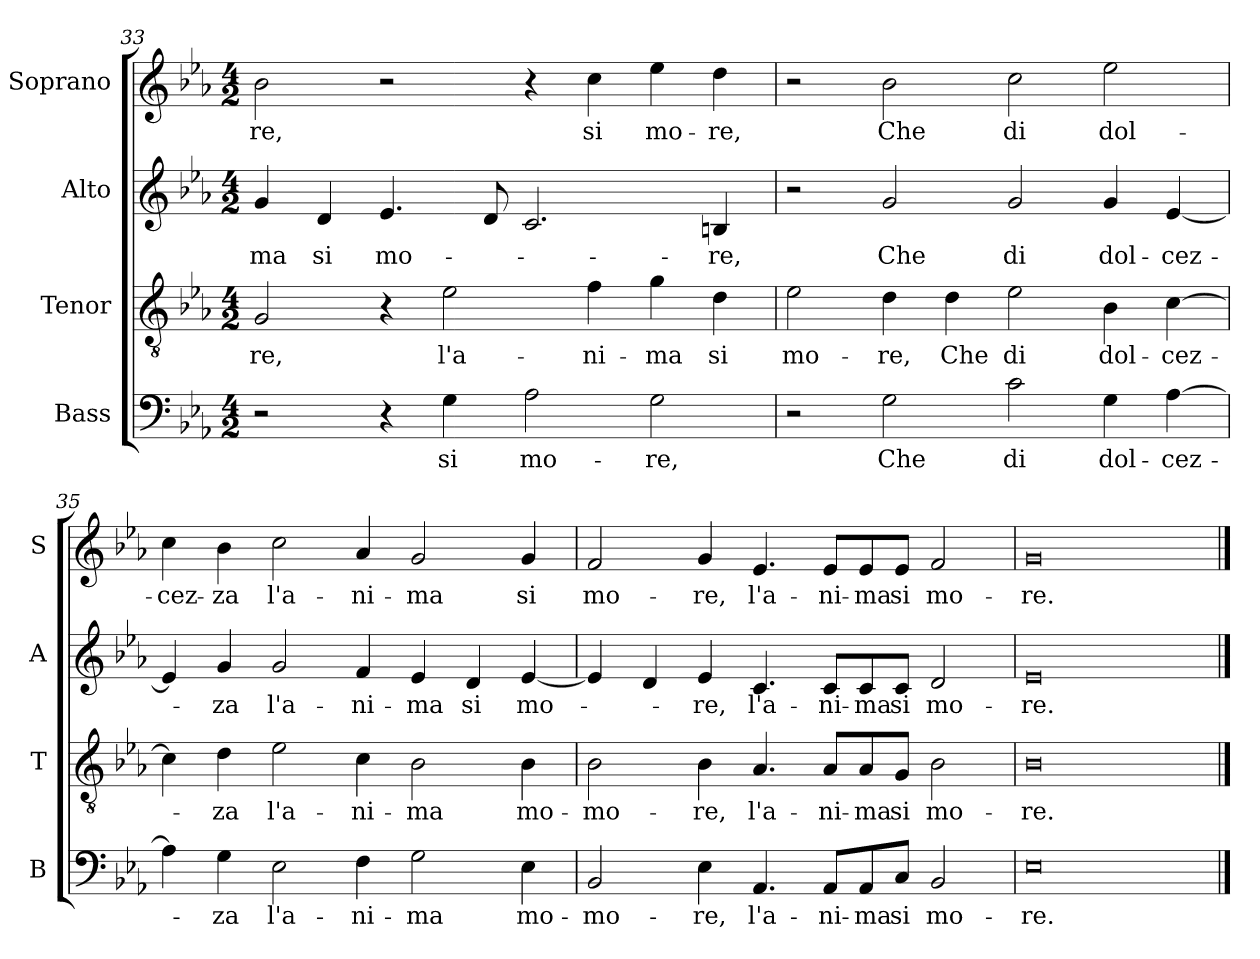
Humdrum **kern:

**kern	**text	**kern	**text	**kern	**text	**kern	**text
*part4	*part4	*part3	*part3	*part2	*part2	*part1	*part1
*staff4	*staff4	*staff3	*staff3	*staff2	*staff2	*staff1	*staff1
*I"Bass	*	*I"Tenor	*	*I"Alto	*	*I"Soprano	*
*I'B	*	*I'T	*	*I'A	*	*I'S	*
*clefF4	*	*clefGv2	*	*clefG2	*	*clefG2	*
*k[b-e-a-]	*	*k[b-e-a-]	*	*k[b-e-a-]	*	*k[b-e-a-]	*
*E-:	*	*E-:	*	*E-:	*	*E-:	*
*M4/2	*	*M4/2	*	*M4/2	*	*M4/2	*
=33	=33	=33	=33	=33	=33	=33	=33
!	!	!	!LO:LY:b	!	!LO:LY:b	!	!LO:LY:b
2r	.	2G/	-re,	4g/	-ma	2b-\	-re,
!	!	!	!	!	!LO:LY:b	!	!
.	.	.	.	4d/	si	.	.
!	!	!	!	!	!LO:LY:b	!	!
4r	.	4r	.	4.e-/	mo-	2r	.
!	!LO:LY:b	!	!LO:LY:b	!	!	!	!
4G\	si	2e-\	l'a-	.	.	.	.
.	.	.	.	8d/	.	.	.
!	!LO:LY:b	!	!	!	!	!	!
2A-\	mo-	.	.	2.c/	.	4r	.
!	!	!	!LO:LY:b	!	!	!	!LO:LY:b
.	.	4f\	-ni-	.	.	4cc\	si
!	!LO:LY:b	!	!LO:LY:b	!	!	!	!LO:LY:b
2G\	-re,	4g\	-ma	.	.	4ee-\	mo-
!	!	!	!LO:LY:b	!	!LO:LY:b	!	!LO:LY:b
.	.	4d\	si	4Bn/	-re,	4dd\	-re,
!!LO:LB:g=z
=34	=34	=34	=34	=34	=34	=34	=34
!	!	!	!LO:LY:b	!	!	!	!
2r	.	2e-\	mo-	2r	.	2r	.
!	!LO:LY:b	!	!LO:LY:b	!	!LO:LY:b	!	!LO:LY:b
2G\	Che	4d\	-re,	2g/	Che	2b-\	Che
!	!	!	!LO:LY:b	!	!	!	!
.	.	4d\	Che	.	.	.	.
!	!LO:LY:b	!	!LO:LY:b	!	!LO:LY:b	!	!LO:LY:b
2c\	di	2e-\	di	2g/	di	2cc\	di
!	!LO:LY:b	!	!LO:LY:b	!	!LO:LY:b	!	!LO:LY:b
4G\	dol-	4B-\	dol-	4g/	dol-	2ee-\	dol-
!	!LO:LY:b	!	!LO:LY:b	!	!LO:LY:b	!	!
[4A-\	-cez-	[4c\	-cez-	[4e-/	-cez-	.	.
=35	=35	=35	=35	=35	=35	=35	=35
!	!	!	!	!	!	!	!LO:LY:b
4A-\]	.	4c\]	.	4e-/]	.	4cc\	-cez-
!	!LO:LY:b	!	!LO:LY:b	!	!LO:LY:b	!	!LO:LY:b
4G\	-za	4d\	-za	4g/	-za	4b-\	-za
!	!LO:LY:b	!	!LO:LY:b	!	!LO:LY:b	!	!LO:LY:b
2E-\	l'a-	2e-\	l'a-	2g/	l'a-	2cc\	l'a-
!	!LO:LY:b	!	!LO:LY:b	!	!LO:LY:b	!	!LO:LY:b
4F\	-ni-	4c\	-ni-	4f/	-ni-	4a-/	-ni-
!	!LO:LY:b	!	!LO:LY:b	!	!LO:LY:b	!	!LO:LY:b
2G\	-ma	2B-\	-ma	4e-/	-ma	2g/	-ma
!	!	!	!	!	!LO:LY:b	!	!
.	.	.	.	4d/	si	.	.
!	!LO:LY:b	!	!LO:LY:b	!	!LO:LY:b	!	!LO:LY:b
4E-\	mo-	4B-\	mo-	[4e-/	mo-	4g/	si
=36	=36	=36	=36	=36	=36	=36	=36
!	!LO:LY:b	!	!LO:LY:b	!	!	!	!LO:LY:b
2BB-/	-mo-	2B-\	-mo-	4e-/]	.	2f/	mo-
.	.	.	.	4d/	.	.	.
!	!LO:LY:b	!	!LO:LY:b	!	!LO:LY:b	!	!LO:LY:b
4E-\	-re,	4B-\	-re,	4e-/	-re,	4g/	-re,
!	!LO:LY:b	!	!LO:LY:b	!	!LO:LY:b	!	!LO:LY:b
4.AA-/	l'a-	4.A-/	l'a-	4.c/	l'a-	4.e-/	l'a-
!	!LO:LY:b	!	!LO:LY:b	!	!LO:LY:b	!	!LO:LY:b
8AA-/L	-ni-	8A-/L	-ni-	8c/L	-ni-	8e-/L	-ni-
!	!LO:LY:b	!	!LO:LY:b	!	!LO:LY:b	!	!LO:LY:b
8AA-/	-ma	8A-/	-ma	8c/	-ma	8e-/	-ma
!	!LO:LY:b	!	!LO:LY:b	!	!LO:LY:b	!	!LO:LY:b
8C/J	si	8G/J	si	8c/J	si	8e-/J	si
!	!LO:LY:b	!	!LO:LY:b	!	!LO:LY:b	!	!LO:LY:b
2BB-/	mo-	2B-\	mo-	2d/	mo-	2f/	mo-
=37	=37	=37	=37	=37	=37	=37	=37
!	!LO:LY:b	!	!LO:LY:b	!	!LO:LY:b	!	!LO:LY:b
0E-	-re.	0B-	-re.	0e-	-re.	0g	-re.
==	==	==	==	==	==	==	==
*-	*-	*-	*-	*-	*-	*-	*-
